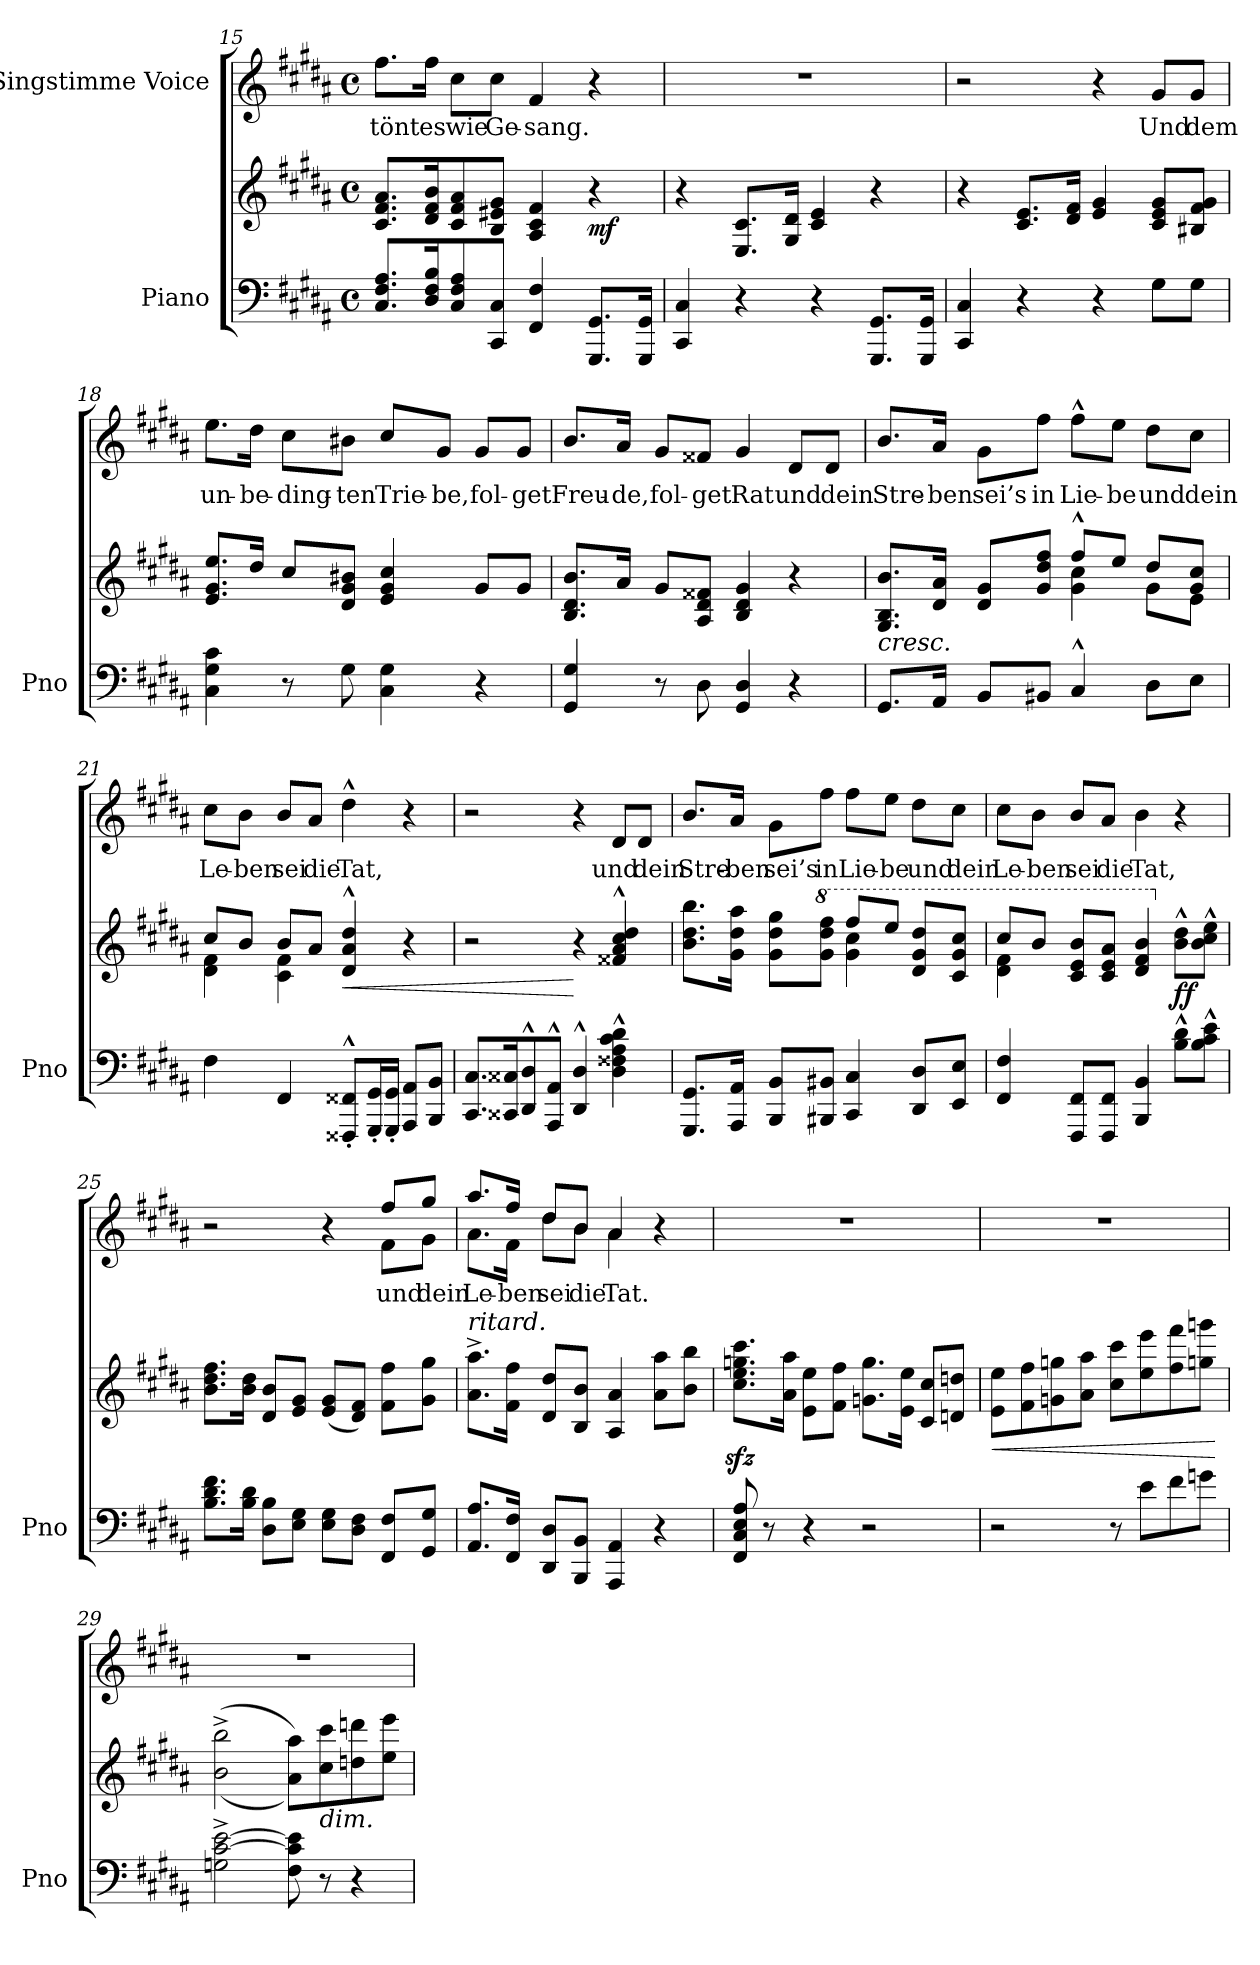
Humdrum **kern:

**kern	**kern	**dynam	**kern	**text
*part2	*part2	*part2	*part1	*part1
*staff3	*staff2	*staff2/3	*staff1	*staff1
*I"Piano	*	*	*I"Singstimme Voice	*
*I'Pno	*	*	*	*
*clefF4	*clefG2	*	*clefG2	*
*k[f#c#g#d#a#]	*k[f#c#g#d#a#]	*	*k[f#c#g#d#a#]	*
*M4/4	*M4/4	*	*M4/4	*
*met(c)	*met(c)	*	*met(c)	*
=15	=15	=15	=15	=15
!	!	!	!	!LO:LY:b
8.C#/ 8.F#/ 8.A#/L	8.c#/ 8.f#/ 8.a#/L	.	8.ff#\L	-tönt
!	!	!	!	!LO:LY:b
16D#/ 16F#/ 16B/K	16d#/ 16f#/ 16b/K	.	16ff#\Jk	es
!	!	!	!	!LO:LY:b
8C#/ 8F#/ 8A#/	8c#/ 8f#/ 8a#/	.	8cc#\L	wie
!	!	!	!	!LO:LY:b
8CC#/ 8C#/J	8B/ 8e#X/ 8g#/J	.	8cc#\J	Ge-
!	!	!	!	!LO:LY:b
4FF#/ 4F#/	4A#/ 4c#/ 4f#/	.	4f#/	-sang.
!	!	!LO:DY:b	!	!
8.GGG#/ 8.GG#/L	4r	mf	4r	.
16GGG#/ 16GG#/Jk	.	.	.	.
=16	=16	=16	=16	=16
4CC#/ 4C#/	4r	.	1r	.
4r	8.E/ 8.c#/L	.	.	.
.	16G#/ 16d#/Jk	.	.	.
4r	4c#/ 4e/	.	.	.
8.GGG#/ 8.GG#/L	4r	.	.	.
16GGG#/ 16GG#/Jk	.	.	.	.
=17	=17	=17	=17	=17
4CC#/ 4C#/	4r	.	2r	.
4r	8.c#/ 8.e/L	.	.	.
.	16d#/ 16f#/Jk	.	.	.
4r	4e/ 4g#/	.	4r	.
!	!	!	!	!LO:LY:b
8G#\L	8c#/ 8e/ 8g#/L	.	8g#/L	Und
!	!	!	!	!LO:LY:b
8G#\J	8B#X/ 8f#/ 8g#/J	.	8g#/J	dem
!!LO:LB:g=z
=18	=18	=18	=18	=18
!	!	!	!	!LO:LY:b
4C#\ 4G#\ 4c#\	8.e/ 8.g#/ 8.ee/L	.	8.ee\L	un-
!	!	!	!	!LO:LY:b
.	16dd#/Jk	.	16dd#\Jk	-be-
!	!	!	!	!LO:LY:b
8r	8cc#/L	.	8cc#\L	-ding-
!	!	!	!	!LO:LY:b
8G#\	8d#/ 8g#/ 8b#X/J	.	8b#X\J	-ten
!	!	!	!	!LO:LY:b
4C#\ 4G#\	4e/ 4g#/ 4cc#/	.	8cc#/L	Trie-
!	!	!	!	!LO:LY:b
.	.	.	8g#/J	-be,
!	!	!	!	!LO:LY:b
4r	8g#/L	.	8g#/L	fol-
!	!	!	!	!LO:LY:b
.	8g#/J	.	8g#/J	-get
=19	=19	=19	=19	=19
!	!	!	!	!LO:LY:b
4GG#/ 4G#/	8.B/ 8.d#/ 8.b/L	.	8.b/L	Freu-
!	!	!	!	!LO:LY:b
.	16a#/Jk	.	16a#/Jk	-de,
!	!	!	!	!LO:LY:b
8r	8g#/L	.	8g#/L	fol-
!	!	!	!	!LO:LY:b
8D#\	8A#/ 8d#/ 8f##X/J	.	8f##X/J	-get
!	!	!	!	!LO:LY:b
4GG#/ 4D#/	4B/ 4d#/ 4g#/	.	4g#/	Rat
!	!	!	!	!LO:LY:b
4r	4r	.	8d#/L	und
!	!	!	!	!LO:LY:b
.	.	.	8d#/J	dein
=20	=20	=20	=20	=20
*	*^	*	*	*
!	!LO:TX:b:i:t=cresc.	!	!	!	!
!	!	!	!	!	!LO:LY:b
8.GG#/L	8.G#/ 8.B/ 8.b/L	2ryy	.	8.b/L	Stre-
!	!	!	!	!	!LO:LY:b
16AA#/Jk	16d#/ 16a#/Jk	.	.	16a#/Jk	-ben
!	!	!	!	!	!LO:LY:b
8BB/L	8d#/ 8g#/L	.	.	8g#\L	sei’s
!	!	!	!	!	!LO:LY:b
8BB#X/J	8g#/ 8dd#/ 8ff#/J	.	.	8ff#\J	in
!	!	!	!	!	!LO:LY:b
4C#^^/	8ff#^^/L	4g#\ 4cc#\	.	8ff#^^\L	Lie-
!	!	!	!	!	!LO:LY:b
.	8ee/J	.	.	8ee\J	-be
!	!	!	!	!	!LO:LY:b
8D#\L	8dd#/L	8g#\L	.	8dd#\L	und
!	!	!	!	!	!LO:LY:b
8E\J	8g#/ 8cc#/J	8e\J	.	8cc#\J	dein
!!LO:LB:g=z
=21	=21	=21	=21	=21	=21
!	!	!	!	!	!LO:LY:b
4F#\	8cc#/L	4d#\ 4f#\	.	8cc#\L	Le-
!	!	!	!	!	!LO:LY:b
.	8b/J	.	.	8b\J	-ben
!	!	!	!	!	!LO:LY:b
4FF#/	8b/L	4c#\ 4f#\	.	8b/L	sei
!	!	!	!	!	!LO:LY:b
.	8a#/J	.	.	8a#/J	die
!	!	!	!LO:HP:b	!	!LO:LY:b
8FFF##X/'^^ 8FF##X/'^^L	4d#/^^ 4a#/^^ 4dd#/^^	2ryy	<	4dd#^^\	Tat,
16GGG#/' 16GG#/'L	.	.	.	.	.
16GGG#/' 16GG#/'JJ	.	.	.	.	.
8AAA#/ 8AA#/L	4r	.	.	4r	.
8BBB/ 8BB/J	.	.	.	.	.
*	*v	*v	*	*	*
=22	=22	=22	=22	=22
8.CC#/ 8.C#/L	2r	.	2r	.
16CC##X/ 16C##X/K	.	.	.	.
8DD#/^^ 8D#/^^	.	.	.	.
8AAA#/^^ 8AA#/^^J	.	.	.	.
4DD#/^^ 4D#/^^	4r	[	4r	.
!	!	!	!	!LO:LY:b
4D#\^^ 4F##X\^^ 4A#\^^ 4c#\^^ 4d#\^^	4f##X/^^ 4a#/^^ 4cc#/^^ 4dd#/^^	.	8d#/L	und
!	!	!	!	!LO:LY:b
.	.	.	8d#/J	dein
=23	=23	=23	=23	=23
*	*^	*	*	*
!	!	!	!	!	!LO:LY:b
8.GGG#/ 8.GG#/L	8.b\ 8.dd#\ 8.bb\L	2ryy	.	8.b/L	Stre-
!	!	!	!	!	!LO:LY:b
16AAA#/ 16AA#/Jk	16g#\ 16dd#\ 16aa#\Jk	.	.	16a#/Jk	-ben
!	!	!	!	!	!LO:LY:b
8BBB/ 8BB/L	8g#\ 8dd#\ 8gg#\L	.	.	8g#\L	sei’s
*	*8va	*	*	*	*
!	!	!	!	!	!LO:LY:b
8BBB#X/ 8BB#X/J	8gg#\ 8ddd#\ 8fff#\J	.	.	8ff#\J	in
!	!	!	!	!	!LO:LY:b
4CC#/ 4C#/	8fff#/L	4gg#\ 4ccc#\	.	8ff#\L	Lie-
!	!	!	!	!	!LO:LY:b
.	8eee/J	.	.	8ee\J	-be
!	!	!	!	!	!LO:LY:b
8DD#/ 8D#/L	8dd#/ 8gg#/ 8ddd#/L	4ryy	.	8dd#\L	und
!	!	!	!	!	!LO:LY:b
8EE/ 8E/J	8cc#/ 8gg#/ 8ccc#/J	.	.	8cc#\J	dein
!!LO:LB:g=z
=24	=24	=24	=24	=24	=24
!	!	!	!	!	!LO:LY:b
4FF#/ 4F#/	8ccc#/L	4dd#\ 4ff#\	.	8cc#\L	Le-
!	!	!	!	!	!LO:LY:b
.	8bb/J	.	.	8b\J	-ben
!	!	!	!	!	!LO:LY:b
8FFF#/ 8FF#/L	8cc#/ 8ee/ 8bb/L	2.ryy	.	8b/L	sei
!	!	!	!	!	!LO:LY:b
8FFF#/ 8FF#/J	8cc#/ 8ee/ 8aa#/J	.	.	8a#/J	die
!	!	!	!	!	!LO:LY:b
4BBB/ 4BB/	4dd#/ 4ff#/ 4bb/	.	.	4b\	Tat,
*	*X8va	*	*	*	*
!	!	!	!LO:DY:b	!	!
8B\^^ 8d#\^^L	8b\^^ 8dd#\^^L	.	ff	4r	.
8B\^^ 8c#\^^ 8e\^^J	8b\^^ 8cc#\^^ 8ee\^^J	.	.	.	.
*	*v	*v	*	*	*
=25	=25	=25	=25	=25
*	*	*	*^	*
8.B\ 8.d#\ 8.f#\L	8.b\ 8.dd#\ 8.ff#\L	.	2r	2.ryy	.
16B\ 16d#\Jk	16b\ 16dd#\Jk	.	.	.	.
8D#\ 8B\L	8d#/ 8b/L	.	.	.	.
8E\ 8G#\J	8e/ 8g#/J	.	.	.	.
8E\ 8G#\L	(8e/ 8g#/L	.	4r	.	.
8D#\ 8F#\J	8d#/ 8f#/J)	.	.	.	.
!	!	!	!	!	!LO:LY:b
8FF#/ 8F#/L	8f#\ 8ff#\L	.	8ff#/L	8f#\L	und
!	!	!	!	!	!LO:LY:b
8GG#/ 8G#/J	8g#\ 8gg#\J	.	8gg#/J	8g#\J	dein
=26	=26	=26	=26	=26	=26
!	!LO:TX:a:i:t=ritard.	!	!	!	!
!	!	!	!	!	!LO:LY:b
8.AA#/ 8.A#/L	8.a#\^ 8.aa#\^L	.	8.aa#/L	8.a#\L	Le-
!	!	!	!	!	!LO:LY:b
16FF#/ 16F#/Jk	16f#\ 16ff#\Jk	.	16ff#/Jk	16f#\Jk	-ben
!	!	!	!	!	!LO:LY:b
8DD#/ 8D#/L	8d#/ 8dd#/L	.	8dd#/L	8dd#\L	sei
!	!	!	!	!	!LO:LY:b
8BBB/ 8BB/J	8B/ 8b/J	.	8b/J	8b\J	die
!	!	!	!	!	!LO:LY:b
4AAA#/ 4AA#/	4A#/ 4a#/	.	4a#/	4a#\	Tat.
4r	8a#\ 8aa#\L	.	4r	4ryy	.
.	8b\ 8bb\J	.	.	.	.
*	*	*	*v	*v	*
!!LO:PB:g=z
=27	=27	=27	=27	=27
8FF#/ 8C#/ 8E/ 8A#/	8.cc#\zz< 8.ee\zz< 8.ggn\zz< 8.ccc#\zz<L	.	1r	.
8r	.	.	.	.
.	16a#\ 16aa#\Jk	.	.	.
4r	8e\ 8ee\L	.	.	.
.	8f#\ 8ff#\J	.	.	.
2r	8.gn\ 8.gg\L	.	.	.
.	16e\ 16ee\Jk	.	.	.
.	8c#/ 8cc#/L	.	.	.
.	8dn/ 8ddn/J	.	.	.
!!LO:PB:g=z
=28	=28	=28	=28	=28
!	!	!LO:HP:b	!	!
2r	8e\ 8ee\L	<	1r	.
.	8f#\ 8ff#\	.	.	.
.	8gn\ 8ggn\	.	.	.
.	8a#\ 8aa#\J	.	.	.
8r	8cc#\ 8ccc#\L	.	.	.
8e\L	8ee\ 8eee\	.	.	.
8f#\	8ff#\ 8fff#\	.	.	.
8gn\J	8ggn\ 8gggn\J	.	.	.
.	.	[	.	.
=29	=29	=29	=29	=29
2Gn\^ [2c#\^ [2e\^	(<(2b\^ 2bb\^	.	1r	.
8F#\ 8c#\] 8e\]	8a#\ 8aa#\L))	.	.	.
!	!LO:TX:b:i:t=dim.	!	!	!
8r	8cc#\ 8ccc#\	.	.	.
4r	8ddn\ 8dddn\	.	.	.
.	8ee\ 8eee\J	.	.	.
=	=	=	=	=
*-	*-	*-	*-	*-
